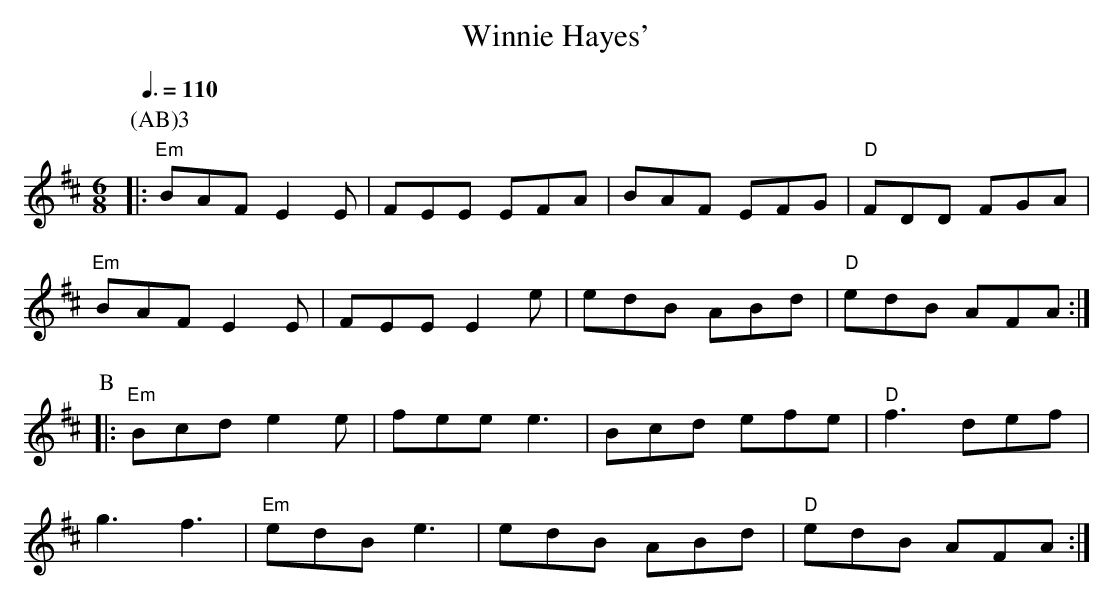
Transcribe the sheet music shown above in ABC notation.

X:1
T: Winnie Hayes'
M: 6/8
L: 1/8
Q:3/8=110
K: Edor
P:(AB)3
[P:A]|:"Em"BAF E2 E|FEE EFA|BAF EFG|"D"FDD FGA|
"Em"BAF E2E|FEE E2 e|edB ABd|"D"edB AFA:|
[P:B]|:"Em"Bcd e2 e|fee e3|Bcd efe|"D"f3 def|
g3 f3|"Em"edB e3|edB ABd|"D"edB AFA:|
